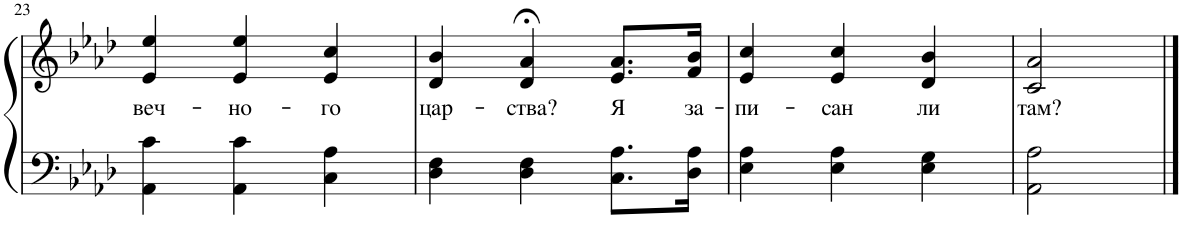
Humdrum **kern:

**kern	**kern	**text
*part1	*part1	*part1
*staff2	*staff1	*staff1
*I"Piano	*	*
*I'Pno.	*	*
!!LO:PB:g=z
*clefF4	*clefG2	*
*k[b-e-a-d-]	*k[b-e-a-d-]	*
*M3/4	*M3/4	*
=23	=23	=23
!	!	!LO:LY:b
4AA-\ 4c\	4e-/ 4ee-/	веч-
!	!	!LO:LY:b
4AA-\ 4c\	4e-/ 4ee-/	-но-
!	!	!LO:LY:b
4C\ 4A-\	4e-/ 4cc/	-го
=24	=24	=24
!	!	!LO:LY:b
4D-\ 4F\	4d-/ 4b-/	цар-
!	!	!LO:LY:b
4D-\ 4F\	4d-/;< 4a-/;<	-ства?
!	!	!LO:LY:b
8.C\ 8.A-\L	8.e-/ 8.a-/L	Я
!	!	!LO:LY:b
16D-\ 16A-\Jk	16f/ 16b-/Jk	за-
=25	=25	=25
!	!	!LO:LY:b
4E-\ 4A-\	4e-/ 4cc/	-пи-
!	!	!LO:LY:b
4E-\ 4A-\	4e-/ 4cc/	-сан
!	!	!LO:LY:b
4E-\ 4G\	4d-/ 4b-/	ли
=26	=26	=26
!	!	!LO:LY:b
2AA-\ 2A-\	2c/ 2a-/	там?
==	==	==
*-	*-	*-
